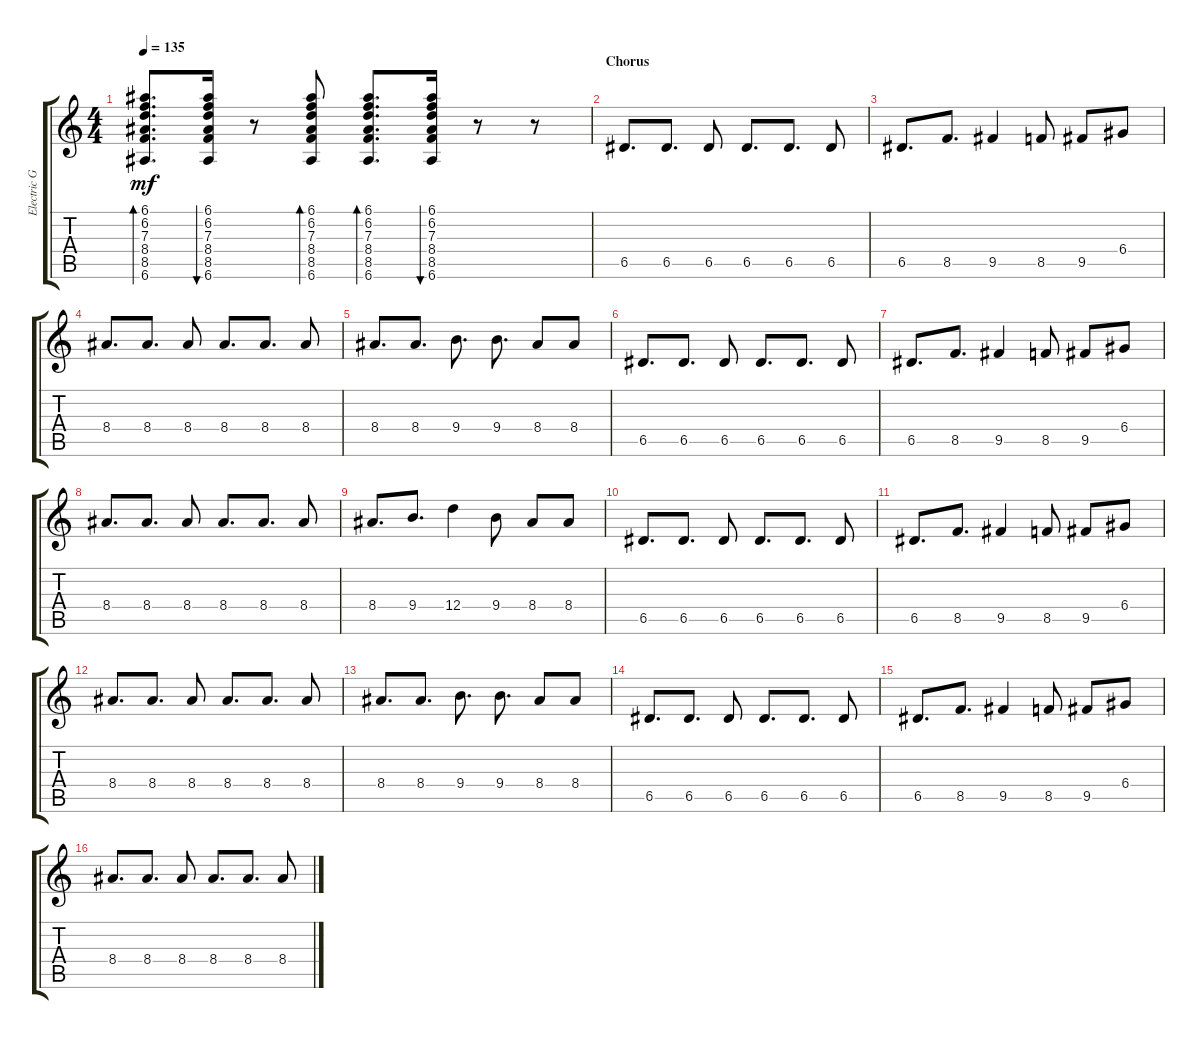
\track ("Electric Guitar" "Electric G") {instrument electricguitarclean}
\staff {score tabs}
\tuning (E4 B3 G3 D3 A2 E2) {hide}
\ts (4 4)
\tempo 135
\clef g2
\ks c
(6.1 6.2 7.3 8.4 8.5 6.6).8{d bd 30 dy mf} (6.1 6.2 7.3 8.4 8.5 6.6).16{bu 30} r.8 (6.1 6.2 7.3 8.4 8.5 6.6).8{bd 30} (6.1 6.2 7.3 8.4 8.5 6.6).8{d bd 30} (6.1 6.2 7.3 8.4 8.5 6.6).16{bu 30} r.8 r.8 |
\section ("" "Chorus")
6.5.8{d} 6.5.8{d} 6.5.8 6.5.8{d} 6.5.8{d} 6.5.8 |
6.5.8{d} 8.5.8{d} 9.5.4 8.5.8 9.5.8 6.4.8 |
8.4.8{d} 8.4.8{d} 8.4.8 8.4.8{d} 8.4.8{d} 8.4.8 |
8.4.8{d} 8.4.8{d} 9.4.8{d} 9.4.8{d} 8.4.8 8.4.8 |
6.5.8{d} 6.5.8{d} 6.5.8 6.5.8{d} 6.5.8{d} 6.5.8 |
6.5.8{d} 8.5.8{d} 9.5.4 8.5.8 9.5.8 6.4.8 |
8.4.8{d} 8.4.8{d} 8.4.8 8.4.8{d} 8.4.8{d} 8.4.8 |
8.4.8{d} 9.4.8{d} 12.4.4 9.4.8 8.4.8 8.4.8 |
6.5.8{d} 6.5.8{d} 6.5.8 6.5.8{d} 6.5.8{d} 6.5.8 |
6.5.8{d} 8.5.8{d} 9.5.4 8.5.8 9.5.8 6.4.8 |
8.4.8{d} 8.4.8{d} 8.4.8 8.4.8{d} 8.4.8{d} 8.4.8 |
8.4.8{d} 8.4.8{d} 9.4.8{d} 9.4.8{d} 8.4.8 8.4.8 |
6.5.8{d} 6.5.8{d} 6.5.8 6.5.8{d} 6.5.8{d} 6.5.8 |
6.5.8{d} 8.5.8{d} 9.5.4 8.5.8 9.5.8 6.4.8 |
8.4.8{d} 8.4.8{d} 8.4.8 8.4.8{d} 8.4.8{d} 8.4.8
